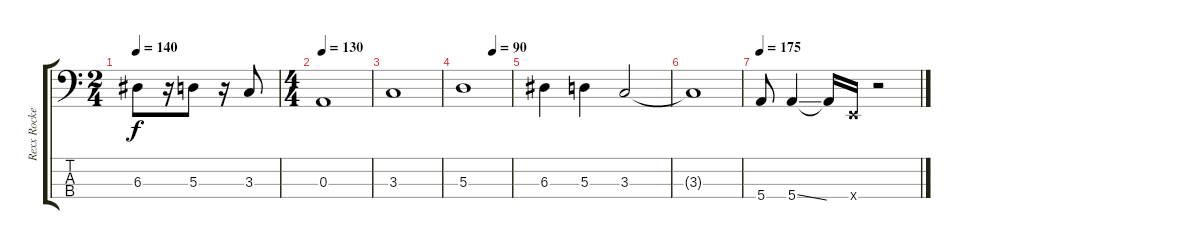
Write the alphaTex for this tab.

\track ("Rexx Rocker" "Rexx Rocke") {instrument electricbasspick}
\staff {score tabs}
\tuning (G2 D2 A1 E1) {hide}
\ts (2 4)
\tempo 140
\clef f4
\ks c
6.3.8{dy f} r.16 5.3.8 r.16 3.3.8 |
\ts (4 4)
\tempo 130
0.3.1 |
3.3.1 |
\tempo (90 0.625)
5.3.1 |
6.3.4 5.3.4 3.3.2 |
3.3{t}.1 |
\tempo 175
5.4.8 5.4{ss}.4 5.4{t}.16 0.4{x}.16 r.2
